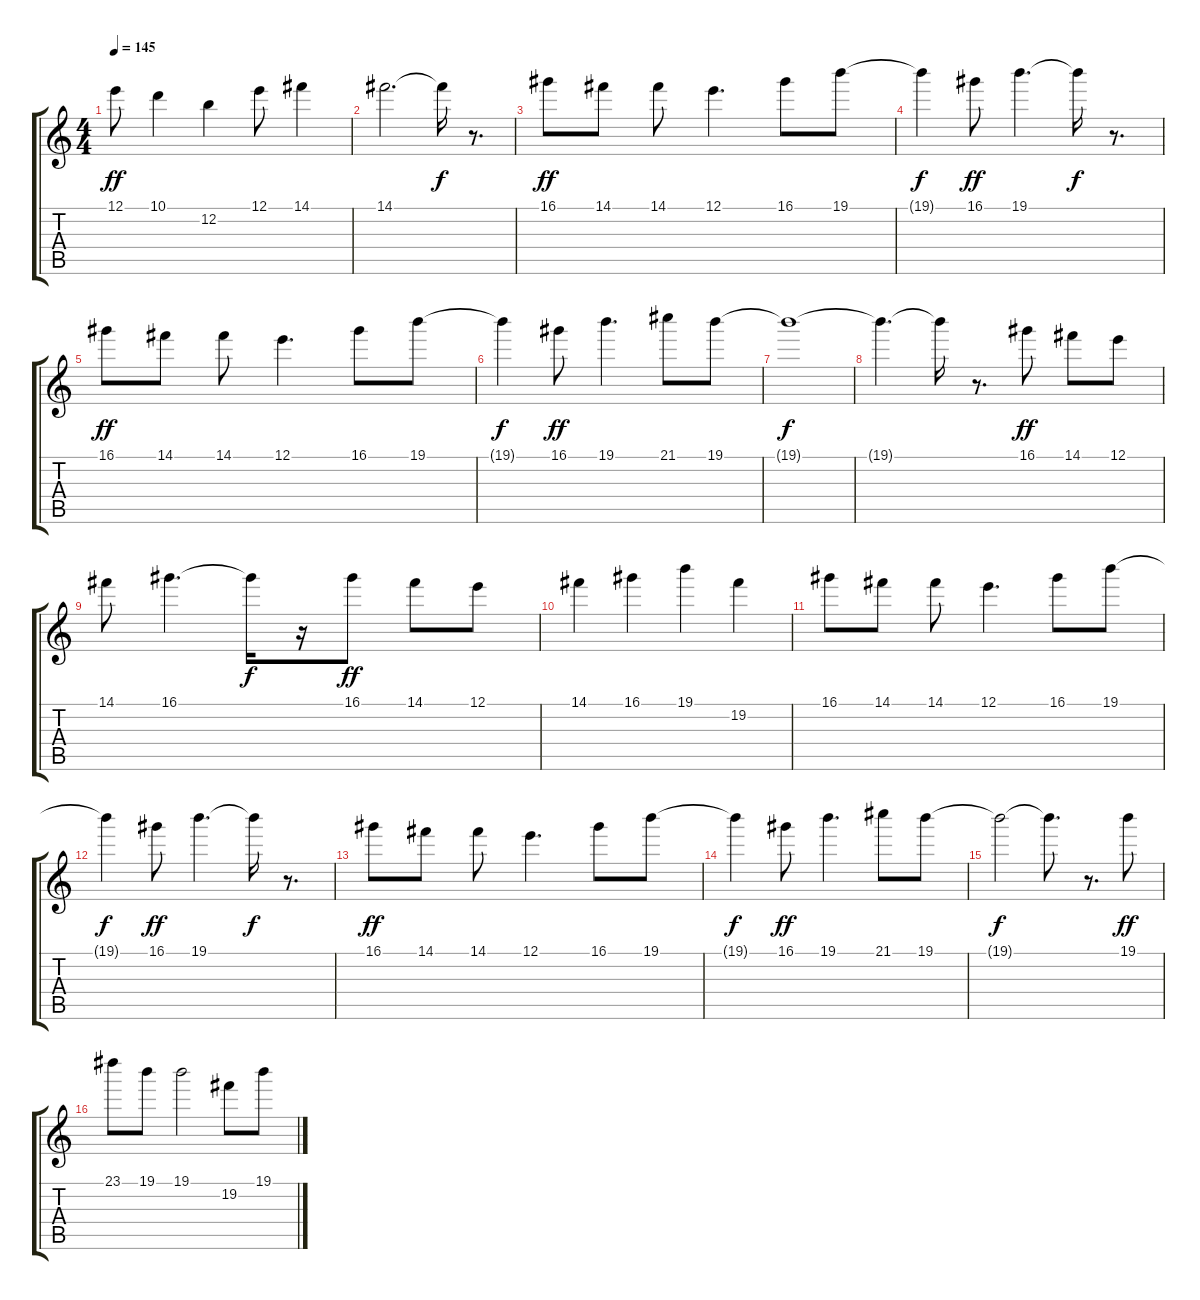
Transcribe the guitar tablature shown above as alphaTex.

\track "" {instrument distortionguitar}
\staff {score tabs}
\tuning (E4 B3 G3 D3 A2 E2) {hide}
\ts (4 4)
\tempo 145
\clef g2
\ks c
12.1.8{dy ff} 10.1.4 12.2.4 12.1.8 14.1.4 |
14.1.2{d} 14.1{t}.16{dy f} r.8{d} |
16.1.8{dy ff} 14.1.8 14.1.8 12.1.4{d} 16.1.8 19.1.8 |
19.1{t}.4{dy f} 16.1.8{dy ff} 19.1.4{d} 19.1{t}.16{dy f} r.8{d} |
16.1.8{dy ff} 14.1.8 14.1.8 12.1.4{d} 16.1.8 19.1.8 |
19.1{t}.4{dy f} 16.1.8{dy ff} 19.1.4{d} 21.1.8 19.1.8 |
19.1{t}.1{dy f} |
19.1{t}.4{d} 19.1{t}.16 r.8{d} 16.1.8{dy ff} 14.1.8 12.1.8 |
14.1.8 16.1.4{d} 16.1{t}.16{dy f} r.16 16.1.8{dy ff} 14.1.8 12.1.8 |
14.1.4 16.1.4 19.1.4 19.2.4 |
16.1.8 14.1.8 14.1.8 12.1.4{d} 16.1.8 19.1.8 |
19.1{t}.4{dy f} 16.1.8{dy ff} 19.1.4{d} 19.1{t}.16{dy f} r.8{d} |
16.1.8{dy ff} 14.1.8 14.1.8 12.1.4{d} 16.1.8 19.1.8 |
19.1{t}.4{dy f} 16.1.8{dy ff} 19.1.4{d} 21.1.8 19.1.8 |
19.1{t}.2{dy f} 19.1{t}.8{d} r.8{d} 19.1.8{dy ff} |
23.1.8 19.1.8 19.1.2 19.2.8 19.1.8
